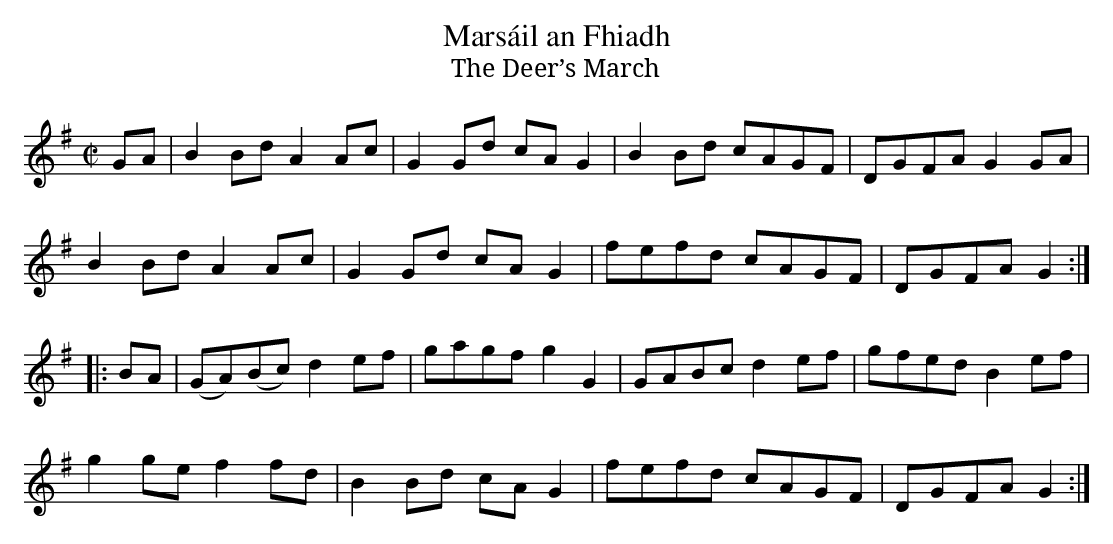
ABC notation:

X:1
T:Marsáil an Fhiadh
T:Deer’s March, The
M:C|
L:1/8
K:G
GA|B2 Bd A2 Ac|G2 Gd cA G2|B2 Bd cAGF|DGFA G2 GA|
B2 Bd A2 Ac|G2 Gd cA G2|fefd cAGF|DGFA G2:|
|:BA|(GA)(Bc) d2 ef|gagf g2G2|GABc d2 ef|gfed B2 ef|
g2ge f2 fd| B2 Bd cA G2|fefd cAGF|DGFA G2:|]
